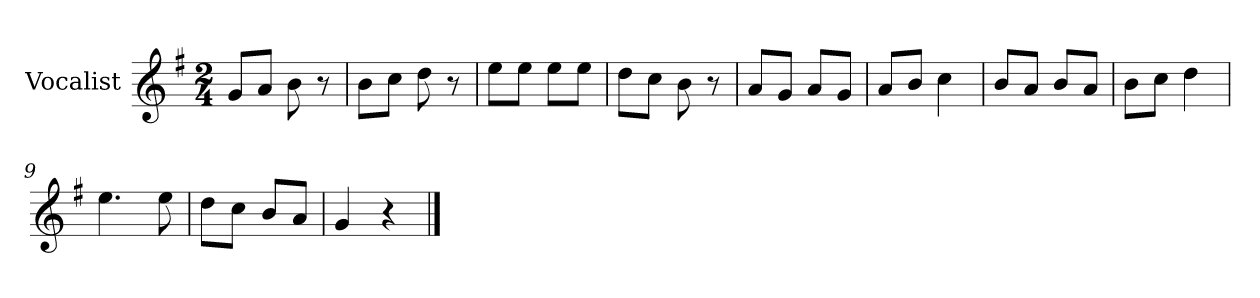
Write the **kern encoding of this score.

**kern
*part1
*staff1
*I"Vocalist
*k[f#]
*G:
*M2/4
=1
8gL
8aJ
8b
8r
=2
8bL
8ccJ
8dd
8r
=3
8eeL
8eeJ
8eeL
8eeJ
=4
8ddL
8ccJ
8b
8r
=5
8aL
8gJ
8aL
8gJ
=6
8aL
8bJ
4cc
=7
8bL
8aJ
8bL
8aJ
=8
8bL
8ccJ
4dd
=9
4.ee
8ee
=10
8ddL
8ccJ
8bL
8aJ
=11
4g
4r
==
*-
